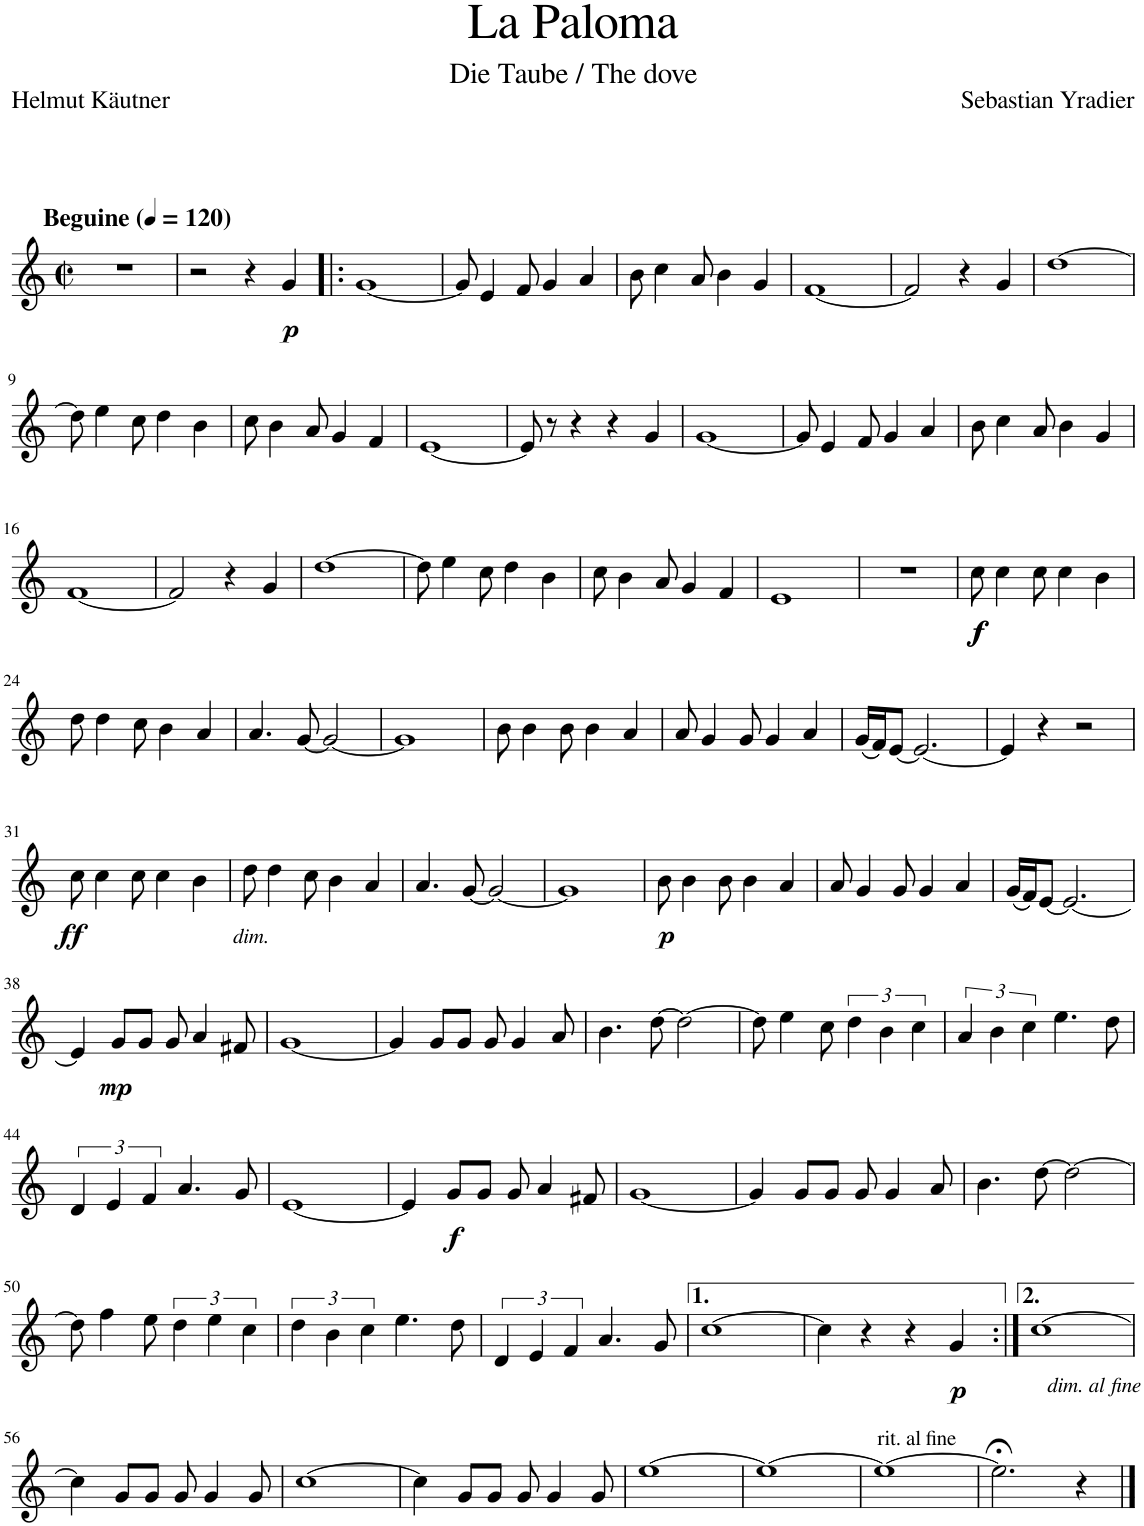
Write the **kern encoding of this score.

**kern	**dynam
*part1	*part1
*staff1	*staff1
*I"Piano	*
*I'Pno.	*
*clefG2	*
*k[]	*
*M2/2	*
*met(c|)	*
*MM120	*
=1	=1
!LO:TX:a:B:t=Beguine	!
1r	.
=2	=2
2r	.
4r	.
!	!LO:DY:b
4g/	p
=3!|:	=3!|:
[1g	.
=4	=4
8g/]	.
4e/	.
8f/	.
4g/	.
4a/	.
=5	=5
8b\	.
4cc\	.
8a/	.
4b\	.
4g/	.
=6	=6
[1f	.
=7	=7
2f/]	.
4r	.
4g/	.
=8	=8
[1dd	.
!!LO:LB:g=z
=9	=9
8dd\]	.
4ee\	.
8cc\	.
4dd\	.
4b\	.
=10	=10
8cc\	.
4b\	.
8a/	.
4g/	.
4f/	.
=11	=11
[1e	.
=12	=12
8e/]	.
8r	.
4r	.
4r	.
4g/	.
=13	=13
[1g	.
=14	=14
8g/]	.
4e/	.
8f/	.
4g/	.
4a/	.
=15	=15
8b\	.
4cc\	.
8a/	.
4b\	.
4g/	.
!!LO:LB:g=z
=16	=16
[1f	.
=17	=17
2f/]	.
4r	.
4g/	.
=18	=18
[1dd	.
=19	=19
8dd\]	.
4ee\	.
8cc\	.
4dd\	.
4b\	.
=20	=20
8cc\	.
4b\	.
8a/	.
4g/	.
4f/	.
=21	=21
1e	.
=22	=22
1r	.
=23	=23
!	!LO:DY:b
!	!LO:DY:n=1:b
8cc\	f f
4cc\	.
8cc\	.
4cc\	.
4b\	.
!!LO:LB:g=z
=24	=24
8dd\	.
4dd\	.
8cc\	.
4b\	.
4a/	.
=25	=25
4.a/	.
[8g/	.
2g/_	.
=26	=26
1g]	.
=27	=27
8b\	.
4b\	.
8b\	.
4b\	.
4a/	.
=28	=28
8a/	.
4g/	.
8g/	.
4g/	.
4a/	.
=29	=29
(16g/LL	.
16f/J)	.
[8e/J	.
2.e/_	.
=30	=30
4e/]	.
4r	.
2r	.
!!LO:LB:g=z
=31	=31
!	!LO:DY:b
8cc\	ff
4cc\	.
8cc\	.
4cc\	.
4b\	.
=32	=32
!	!LO:DY:b
8dd\	other-dynamics
4dd\	.
8cc\	.
4b\	.
4a/	.
=33	=33
4.a/	.
[8g/	.
2g/_	.
=34	=34
1g]	.
=35	=35
!	!LO:DY:b
8b\	p
4b\	.
8b\	.
4b\	.
4a/	.
=36	=36
8a/	.
4g/	.
8g/	.
4g/	.
4a/	.
=37	=37
(16g/LL	.
16f/J)	.
[8e/J	.
2.e/_	.
!!LO:LB:g=z
=38	=38
4e/]	.
!	!LO:DY:b
8g/L	mp
8g/J	.
8g/	.
4a/	.
8f#X/	.
=39	=39
[1g	.
=40	=40
4g/]	.
8g/L	.
8g/J	.
8g/	.
4g/	.
8a/	.
=41	=41
4.b\	.
[8dd\	.
2dd\_	.
=42	=42
8dd\]	.
4ee\	.
8cc\	.
6dd\	.
6b\	.
6cc\	.
=43	=43
6a/	.
6b\	.
6cc\	.
4.ee\	.
8dd\	.
!!LO:LB:g=z
=44	=44
6d/	.
6e/	.
6f/	.
4.a/	.
8g/	.
=45	=45
[1e	.
=46	=46
4e/]	.
!	!LO:DY:b
8g/L	f
8g/J	.
8g/	.
4a/	.
8f#X/	.
=47	=47
[1g	.
=48	=48
4g/]	.
8g/L	.
8g/J	.
8g/	.
4g/	.
8a/	.
=49	=49
4.b\	.
[8dd\	.
2dd\_	.
!!LO:LB:g=z
=50	=50
8dd\]	.
4ff\	.
8ee\	.
6dd\	.
6ee\	.
6cc\	.
=51	=51
6dd\	.
6b\	.
6cc\	.
4.ee\	.
8dd\	.
=52	=52
6d/	.
6e/	.
6f/	.
4.a/	.
8g/	.
=53	=53
[1cc	.
=54	=54
4cc\]	.
4r	.
4r	.
!	!LO:DY:b
4g/	p
=55:|!	=55:|!
!	!LO:DY:b
[1cc	other-dynamics
!!LO:LB:g=z
=56	=56
4cc\]	.
8g/L	.
8g/J	.
8g/	.
4g/	.
8g/	.
=57	=57
[1cc	.
=58	=58
4cc\]	.
8g/L	.
8g/J	.
8g/	.
4g/	.
8g/	.
=59	=59
[1ee	.
=60	=60
1ee_	.
=61	=61
!LO:TX:a:t=rit. al fine	!
1ee_	.
=62	=62
2.ee;<\]	.
4r	.
==	==
*-	*-
